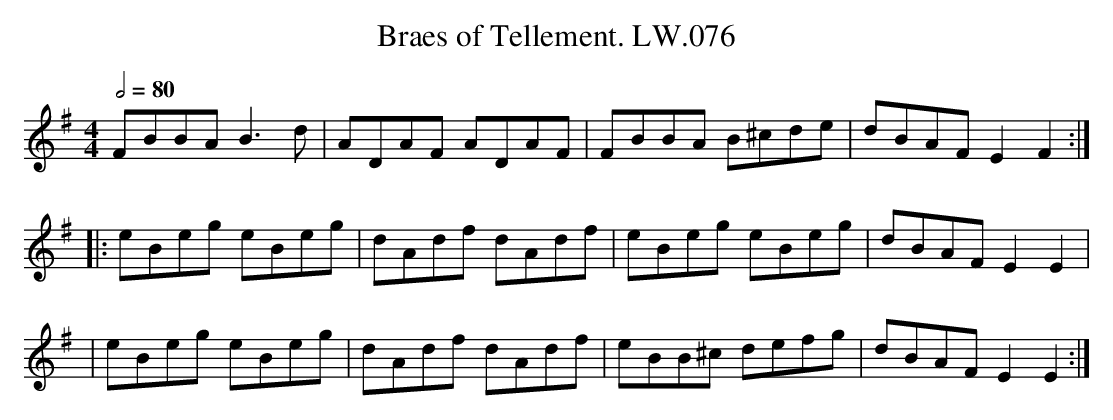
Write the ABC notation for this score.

X:1
T:Braes of Tellement. LW.076
M:4/4
Q:1/2=80
L:1/8
K:Em
FBBA B3d | ADAF ADAF | FBBA B^cde | dBAF E2F2:|
|: eBeg eBeg | dAdf dAdf | eBeg eBeg | dBAF E2E2 |
| eBeg eBeg | dAdf dAdf | eBB^c defg | dBAF E2E2:|
